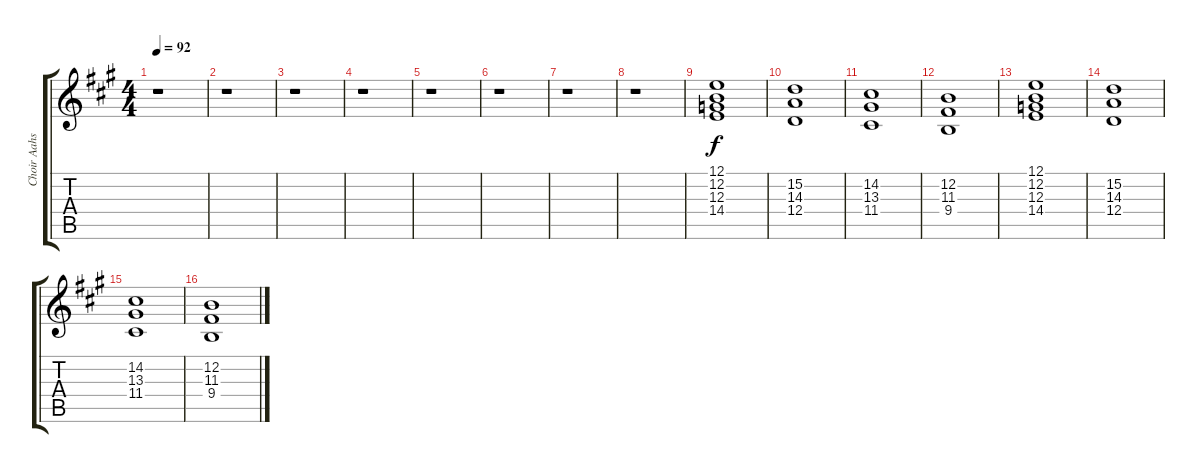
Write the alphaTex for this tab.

\track ("Choir Aahs" "Choir Aahs") {instrument choiraahs}
\staff {score tabs}
\tuning (E4 B3 G3 D3 A2 E2) {hide}
\ts (4 4)
\tempo 92
\clef g2
\ks a
r.1{dy f instrument choiraahs} |
r.1 |
r.1 |
r.1 |
r.1 |
r.1 |
r.1 |
r.1 |
(12.1 12.2 12.3 14.4).1 |
(15.2 14.3 12.4).1 |
(14.2 13.3 11.4).1 |
(12.2 11.3 9.4).1 |
(12.1 12.2 12.3 14.4).1 |
(15.2 14.3 12.4).1 |
(14.2 13.3 11.4).1 |
(12.2 11.3 9.4).1
